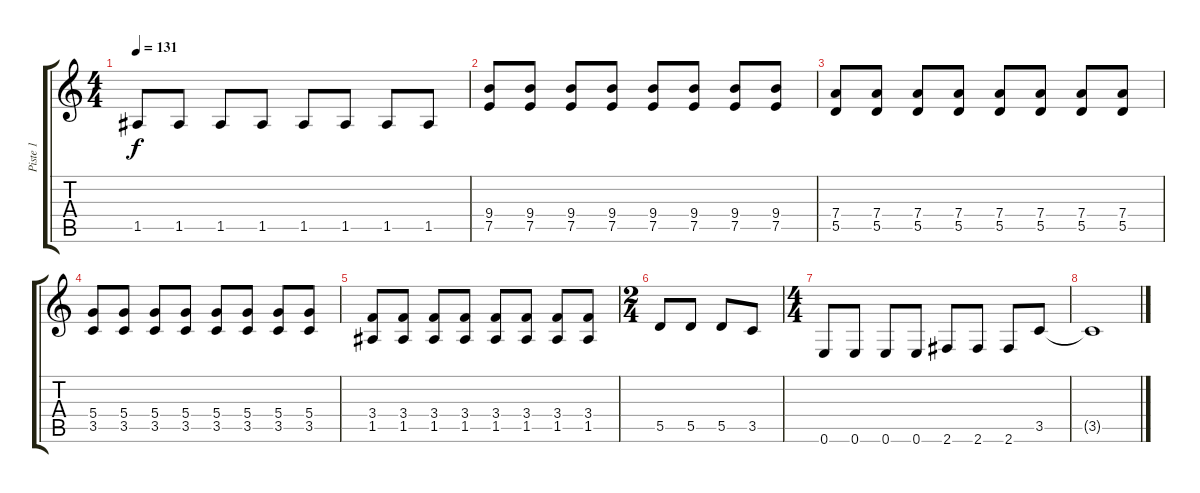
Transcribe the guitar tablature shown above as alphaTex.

\track ("Piste 1" "Piste 1") {instrument electricguitarmuted}
\staff {score tabs}
\tuning (E4 B3 G3 D3 A2 E2) {hide}
\ts (4 4)
\tempo 131
\clef g2
\ks c
1.5.8{dy f} 1.5.8 1.5.8 1.5.8 1.5.8 1.5.8 1.5.8 1.5.8 |
(9.4 7.5).8 (9.4 7.5).8 (9.4 7.5).8 (9.4 7.5).8 (9.4 7.5).8 (9.4 7.5).8 (9.4 7.5).8 (9.4 7.5).8 |
(7.4 5.5).8 (7.4 5.5).8 (7.4 5.5).8 (7.4 5.5).8 (7.4 5.5).8 (7.4 5.5).8 (7.4 5.5).8 (7.4 5.5).8 |
(5.4 3.5).8 (5.4 3.5).8 (5.4 3.5).8 (5.4 3.5).8 (5.4 3.5).8 (5.4 3.5).8 (5.4 3.5).8 (5.4 3.5).8 |
(3.4 1.5).8 (3.4 1.5).8 (3.4 1.5).8 (3.4 1.5).8 (3.4 1.5).8 (3.4 1.5).8 (3.4 1.5).8 (3.4 1.5).8 |
\ts (2 4)
5.5.8 5.5.8 5.5.8 3.5.8 |
\ts (4 4)
0.6.8 0.6.8 0.6.8 0.6.8 2.6.8 2.6.8 2.6.8 3.5.8 |
3.5{t}.1
